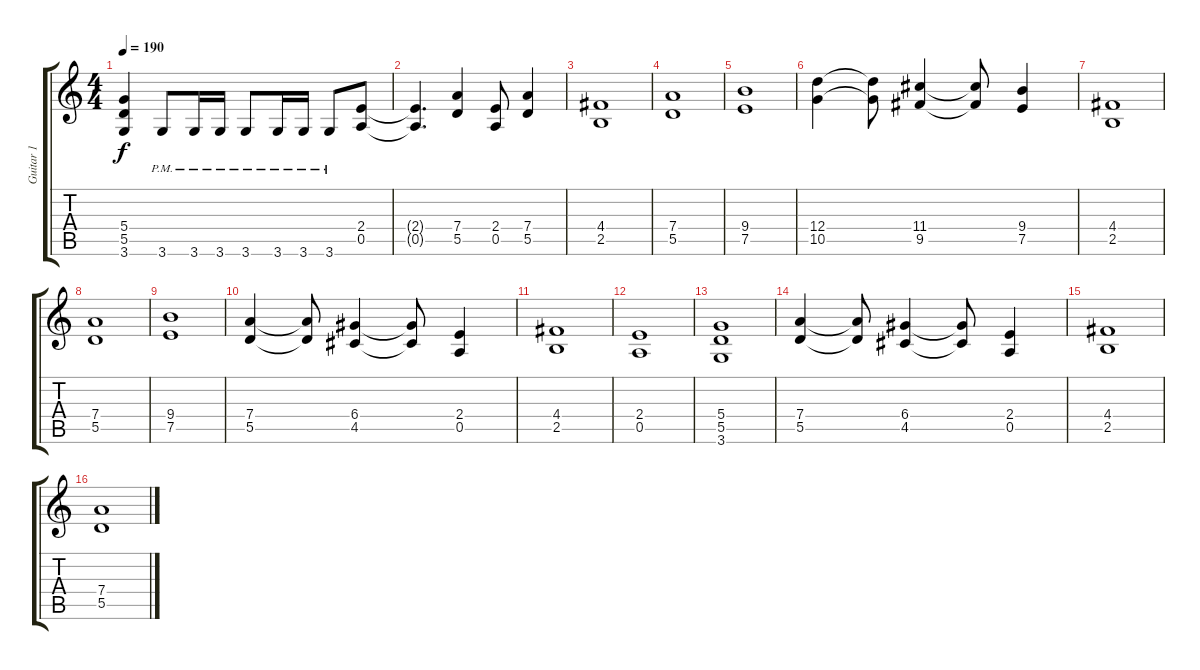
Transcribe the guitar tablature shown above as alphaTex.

\track ("Guitar 1" "Guitar 1") {instrument distortionguitar}
\staff {score tabs}
\tuning (E4 B3 G3 D3 A2 E2) {hide}
\ts (4 4)
\tempo 190
\clef g2
\ks c
(5.4 5.5 3.6).4{dy f} 3.6{pm}.8 3.6{pm}.16 3.6{pm}.16 3.6{pm}.8 3.6{pm}.16 3.6{pm}.16 3.6{pm}.8 (2.4 0.5).8 |
(2.4{t} 0.5{t}).4{d} (7.4 5.5).4 (2.4 0.5).8 (7.4 5.5).4 |
(4.4 2.5).1 |
(7.4 5.5).1 |
(9.4 7.5).1 |
(12.4 10.5).4 (12.4{t} 10.5{t}).8 (11.4 9.5).4 (11.4{t} 9.5{t}).8 (9.4 7.5).4 |
(4.4 2.5).1 |
(7.4 5.5).1 |
(9.4 7.5).1 |
(7.4 5.5).4 (7.4{t} 5.5{t}).8 (6.4 4.5).4 (6.4{t} 4.5{t}).8 (2.4 0.5).4 |
(4.4 2.5).1 |
(2.4 0.5).1 |
(5.4 5.5 3.6).1 |
(7.4 5.5).4 (7.4{t} 5.5{t}).8 (6.4 4.5).4 (6.4{t} 4.5{t}).8 (2.4 0.5).4 |
(4.4 2.5).1 |
(7.4 5.5).1
